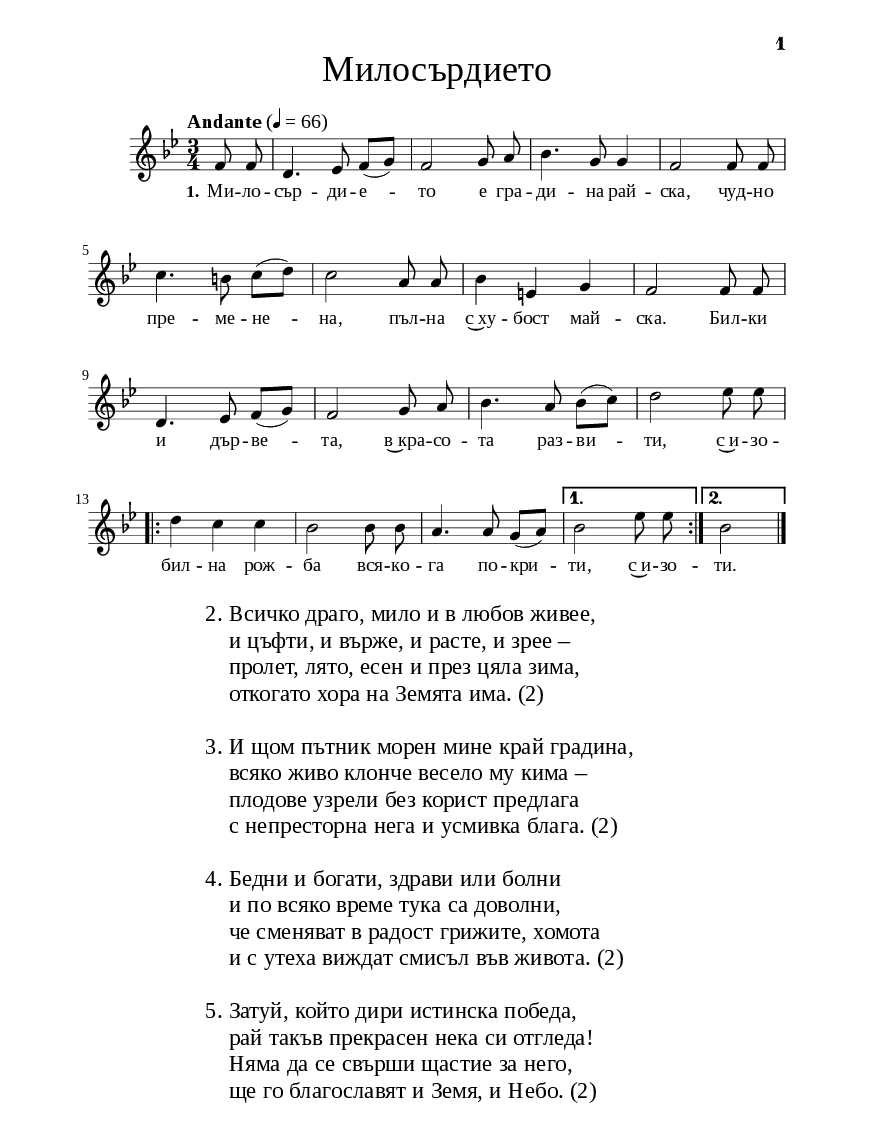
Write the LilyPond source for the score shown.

\version "2.24.4"

% include paper part and global functions
\include "include/globals.ily"

\bookpart {
  \label #'ref038
  \tocItem \markup "Милосърдието"
  \include "include/bookpart-paper.ily"
  \score {
    \include "include/score-layout.ily"

    \new Voice \absolute {
      \clef treble
      \key bes \major
      \time 3/4
      \tempoFunc "Andante" 4 "66"
      \autoBeamOff
      \partial 4
      \autoBeamOff
      f'8 f'8 | d'4. es'8 f' ([ g' ]) |  f'2 g'8 a' |  bes'4. g'8 g'4 |  f'2 f'8 f' \break |
      c''4. b'8 c'' ([ d'' ]) |c''2 a'8 a' | bes'4 e' g' | f'2 f'8 f' \break |
      d'4. es'8 f' ([ g' ]) | f'2 g'8 a' | bes'4. a'8 bes' ([ c'' ]) | d''2 es''8 es'' \break
      \repeat volta 2 {d''4 c'' c'' bes'2 bes'8 bes' | a'4. a'8 g' ( [a'] ) |}
      \alternative { { bes'2 es''8 es'' } {  bes'2 \bar "|." \break } }
    }


    \addlyrics {
      \set stanza = "1." Ми -- ло -- сър -- ди -- е -- то е гра -- ди -- на рай --
      ска, чуд -- но пре -- ме -- не -- на, пъл -- на
      с~ху -- бост май -- ска. Бил -- ки и дър -- ве --
      та, в~кра -- со -- та раз -- ви -- ти, с~и -- зо
      -- бил -- на рож -- ба вся -- ко -- га по -- кри
      -- ти, с~и -- зо -- ти.
    }

    \header {
      title = \titleFunc #'ref_desc_2 "Милосърдието" "Milosărdieto"
    }

    \midi{}

  } % score



  \markup \fontsize #bgCoupletFontSize {
    \hspace #15
    \override #`(baseline-skip . ,bgCoupletBaselineSkip)
    \column {
      \line {2. Всичко драго, мило и в любов живее,}

      \line {"   "и цъфти, и върже, и расте, и зрее  –}

      \line {"   "пролет, лято, есен и през цяла зима,}

      \line {"   "откогато хора на Земята има. (2)}
      \line {"   "}

      \line {3. И щом пътник морен мине край градина,}

      \line {"   "всяко живо клонче весело му кима –}

      \line {"   "плодове узрели без корист предлага}

      \line {"   "с непресторна нега и усмивка блага. (2)}
      \line {"   "}

      \line {4. Бедни и богати, здрави или болни }

      \line {"   "и по всяко време тука са доволни, }

      \line {"   "че сменяват в радост грижите, хомота }

      \line {"   " и с утеха виждат смисъл във живота. (2) }
      \line {"   "}

      \line {5. Затуй, който дири истинска победа,}

      \line {"   "рай такъв прекрасен нека си отгледа!}

      \line {"   "Няма да се свърши щастие за него,}

      \line {"   "ще го благославят и Земя, и Небо. (2)}



    }


  } % markup



} % bookpart
